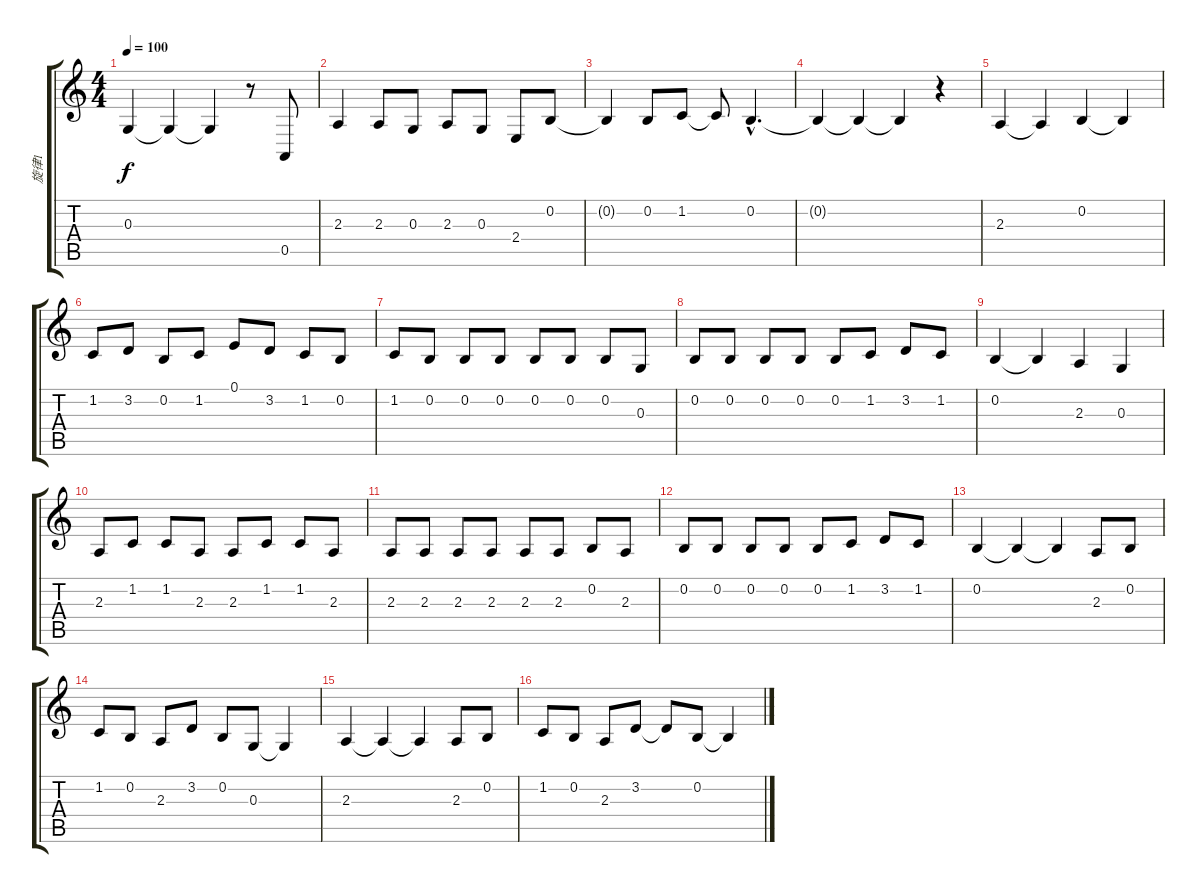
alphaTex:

\track ("旋律1" "旋律1") {instrument whistle}
\staff {score tabs}
\tuning (E4 B3 G3 D3 A2 E2) {hide}
\ts (4 4)
\tempo 100
\clef g2
\ks c
0.3{t}.4{dy f} 0.3{t}.4 0.3{t}.4 r.8 0.5.8 |
2.3.4 2.3.8 0.3.8 2.3.8 0.3.8 2.4.8 0.2.8 |
0.2{t}.4 0.2.8 1.2.8 1.2{t}.8 0.2{hac}.4{d} |
0.2{t}.4 0.2{t}.4 0.2{t}.4 r.4 |
2.3.4 2.3{t}.4 0.2.4 0.2{t}.4 |
1.2.8 3.2.8 0.2.8 1.2.8 0.1.8 3.2.8 1.2.8 0.2.8 |
1.2.8 0.2.8 0.2.8 0.2.8 0.2.8 0.2.8 0.2.8 0.3.8 |
0.2.8 0.2.8 0.2.8 0.2.8 0.2.8 1.2.8 3.2.8 1.2.8 |
0.2.4 0.2{t}.4 2.3.4 0.3.4 |
2.3.8 1.2.8 1.2.8 2.3.8 2.3.8 1.2.8 1.2.8 2.3.8 |
2.3.8 2.3.8 2.3.8 2.3.8 2.3.8 2.3.8 0.2.8 2.3.8 |
0.2.8 0.2.8 0.2.8 0.2.8 0.2.8 1.2.8 3.2.8 1.2.8 |
0.2.4 0.2{t}.4 0.2{t}.4 2.3.8 0.2.8 |
1.2.8 0.2.8 2.3.8 3.2.8 0.2.8 0.3.8 0.3{t}.4 |
2.3.4 2.3{t}.4 2.3{t}.4 2.3.8 0.2.8 |
1.2.8 0.2.8 2.3.8 3.2.8 3.2{t}.8 0.2.8 0.2{t}.4
